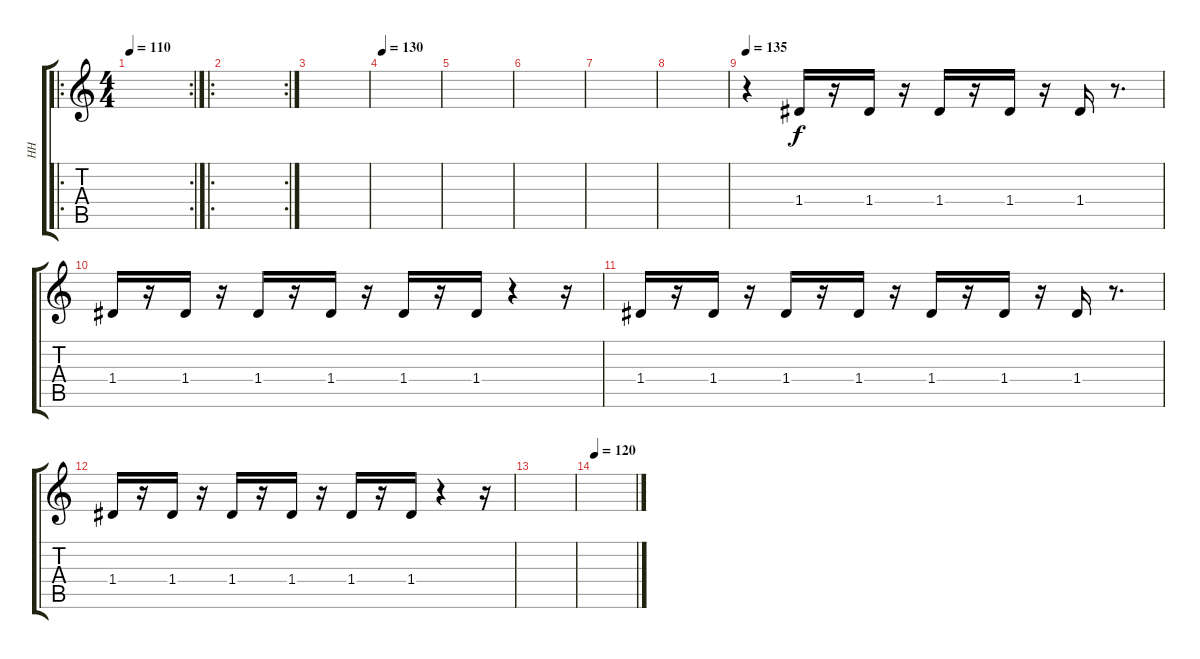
\track ("HH" "HH") {instrument acousticguitarsteel}
\staff {score tabs}
\tuning (E4 B3 G3 D3 A2 E2) {hide}
\ro
\rc 2
\ts (4 4)
\tempo 110
\clef g2
\ks c
|
\ro
\rc 2
|
|
\tempo 130
|
|
|
|
|
\tempo 135
r.4 1.4.16 r.16 1.4.16 r.16 1.4.16 r.16 1.4.16 r.16 1.4.16 r.8{d} |
1.4.16 r.16 1.4.16 r.16 1.4.16 r.16 1.4.16 r.16 1.4.16 r.16 1.4.16 r.4 r.16 |
1.4.16 r.16 1.4.16 r.16 1.4.16 r.16 1.4.16 r.16 1.4.16 r.16 1.4.16 r.16 1.4.16 r.8{d} |
1.4.16 r.16 1.4.16 r.16 1.4.16 r.16 1.4.16 r.16 1.4.16 r.16 1.4.16 r.4 r.16 |
|
\tempo 120
